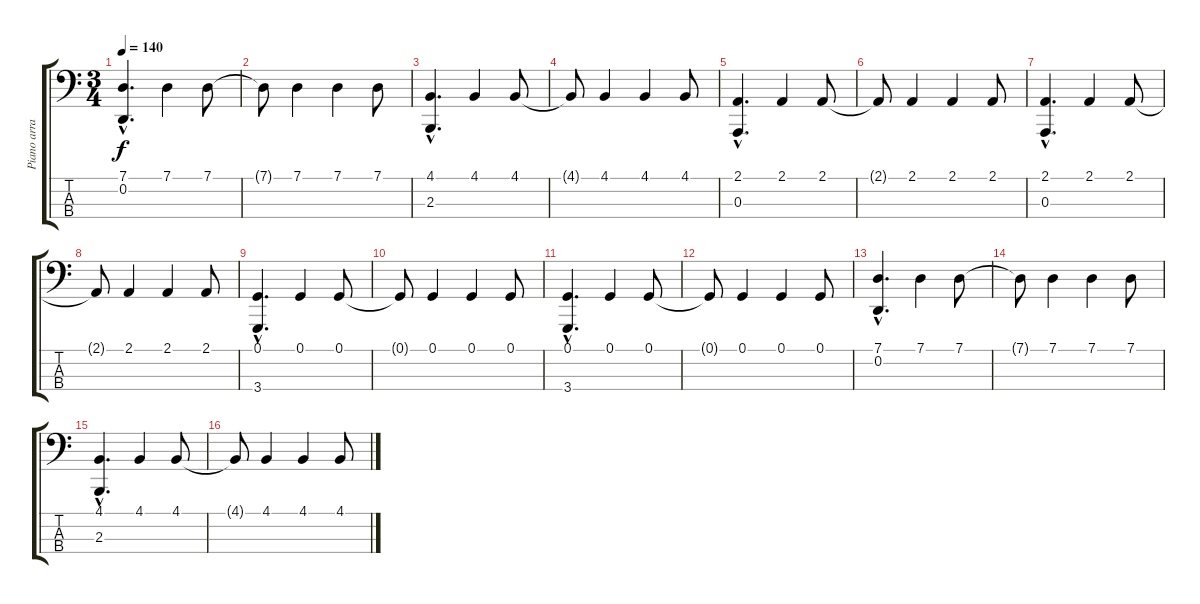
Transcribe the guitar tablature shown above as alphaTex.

\track ("Piano arrangé pour basse" "Piano arra") {instrument acousticgrandpiano}
\staff {score tabs}
\tuning (G2 D2 A1 E1) {hide}
\ts (3 4)
\tempo 140
\clef f4
\ks c
(7.1{hac} 0.2{hac}).4{d dy f instrument acousticgrandpiano} 7.1.4 7.1.8 |
7.1{t}.8 7.1.4 7.1.4 7.1.8 |
(4.1{hac} 2.3{hac}).4{d} 4.1.4 4.1.8 |
4.1{t}.8 4.1.4 4.1.4 4.1.8 |
(2.1{hac} 0.3{hac}).4{d} 2.1.4 2.1.8 |
2.1{t}.8 2.1.4 2.1.4 2.1.8 |
(2.1{hac} 0.3{hac}).4{d} 2.1.4 2.1.8 |
2.1{t}.8 2.1.4 2.1.4 2.1.8 |
(0.1{hac} 3.4{hac}).4{d} 0.1.4 0.1.8 |
0.1{t}.8 0.1.4 0.1.4 0.1.8 |
(0.1{hac} 3.4{hac}).4{d} 0.1.4 0.1.8 |
0.1{t}.8 0.1.4 0.1.4 0.1.8 |
(7.1{hac} 0.2{hac}).4{d} 7.1.4 7.1.8 |
7.1{t}.8 7.1.4 7.1.4 7.1.8 |
(4.1{hac} 2.3{hac}).4{d} 4.1.4 4.1.8 |
4.1{t}.8 4.1.4 4.1.4 4.1.8
